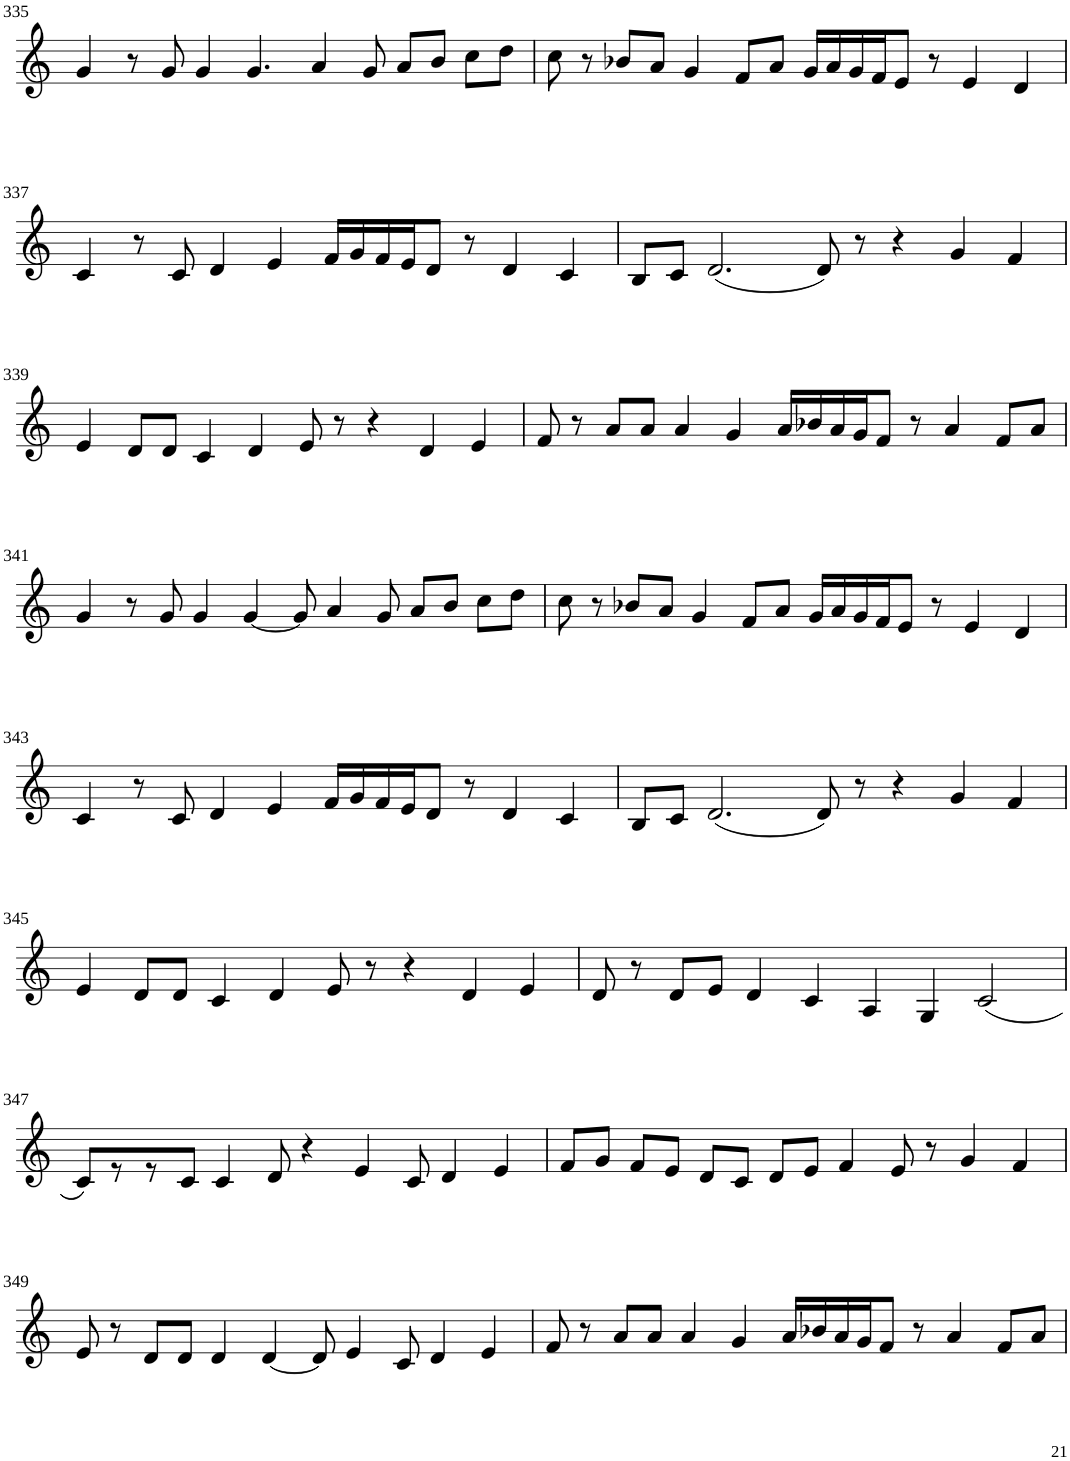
**kern
*part1
*staff1
*I"Violin
!!LO:PB:g=z
*clefG2
*k[]
*M8/4
=335
4g/
8r
8g/
4g/
4.g/
4a/
8g/
8a/L
8b/J
8cc\L
8dd\J
=336
8cc\
8r
8b-X/L
8a/J
4g/
8f/L
8a/J
16g/LL
16a/
16g/
16f/J
8e/J
8r
4e/
4d/
!!LO:LB:g=z
=337
4c/
8r
8c/
4d/
4e/
16f/LL
16g/
16f/
16e/J
8d/J
8r
4d/
4c/
=338
8B/L
8c/J
(2.d/
8d/)
8r
4r
4g/
4f/
!!LO:LB:g=z
=339
4e/
8d/L
8d/J
4c/
4d/
8e/
8r
4r
4d/
4e/
=340
8f/
8r
8a/L
8a/J
4a/
4g/
16a/LL
16b-X/
16a/
16g/J
8f/J
8r
4a/
8f/L
8a/J
!!LO:LB:g=z
=341
4g/
8r
8g/
4g/
[4g/
8g/]
4a/
8g/
8a/L
8b/J
8cc\L
8dd\J
=342
8cc\
8r
8b-X/L
8a/J
4g/
8f/L
8a/J
16g/LL
16a/
16g/
16f/J
8e/J
8r
4e/
4d/
!!LO:LB:g=z
=343
4c/
8r
8c/
4d/
4e/
16f/LL
16g/
16f/
16e/J
8d/J
8r
4d/
4c/
=344
8B/L
8c/J
(2.d/
8d/)
8r
4r
4g/
4f/
!!LO:LB:g=z
=345
4e/
8d/L
8d/J
4c/
4d/
8e/
8r
4r
4d/
4e/
=346
8d/
8r
8d/L
8e/J
4d/
4c/
4A/
4G/
(2c/
!!LO:LB:g=z
=347
8c/L)
8r
8r
8c/J
4c/
8d/
4r
4e/
8c/
4d/
4e/
=348
8f/L
8g/J
8f/L
8e/J
8d/L
8c/J
8d/L
8e/J
4f/
8e/
8r
4g/
4f/
!!LO:LB:g=z
=349
8e/
8r
8d/L
8d/J
4d/
[4d/
8d/]
4e/
8c/
4d/
4e/
=350
8f/
8r
8a/L
8a/J
4a/
4g/
16a/LL
16b-X/
16a/
16g/J
8f/J
8r
4a/
8f/L
8a/J
=
*-
